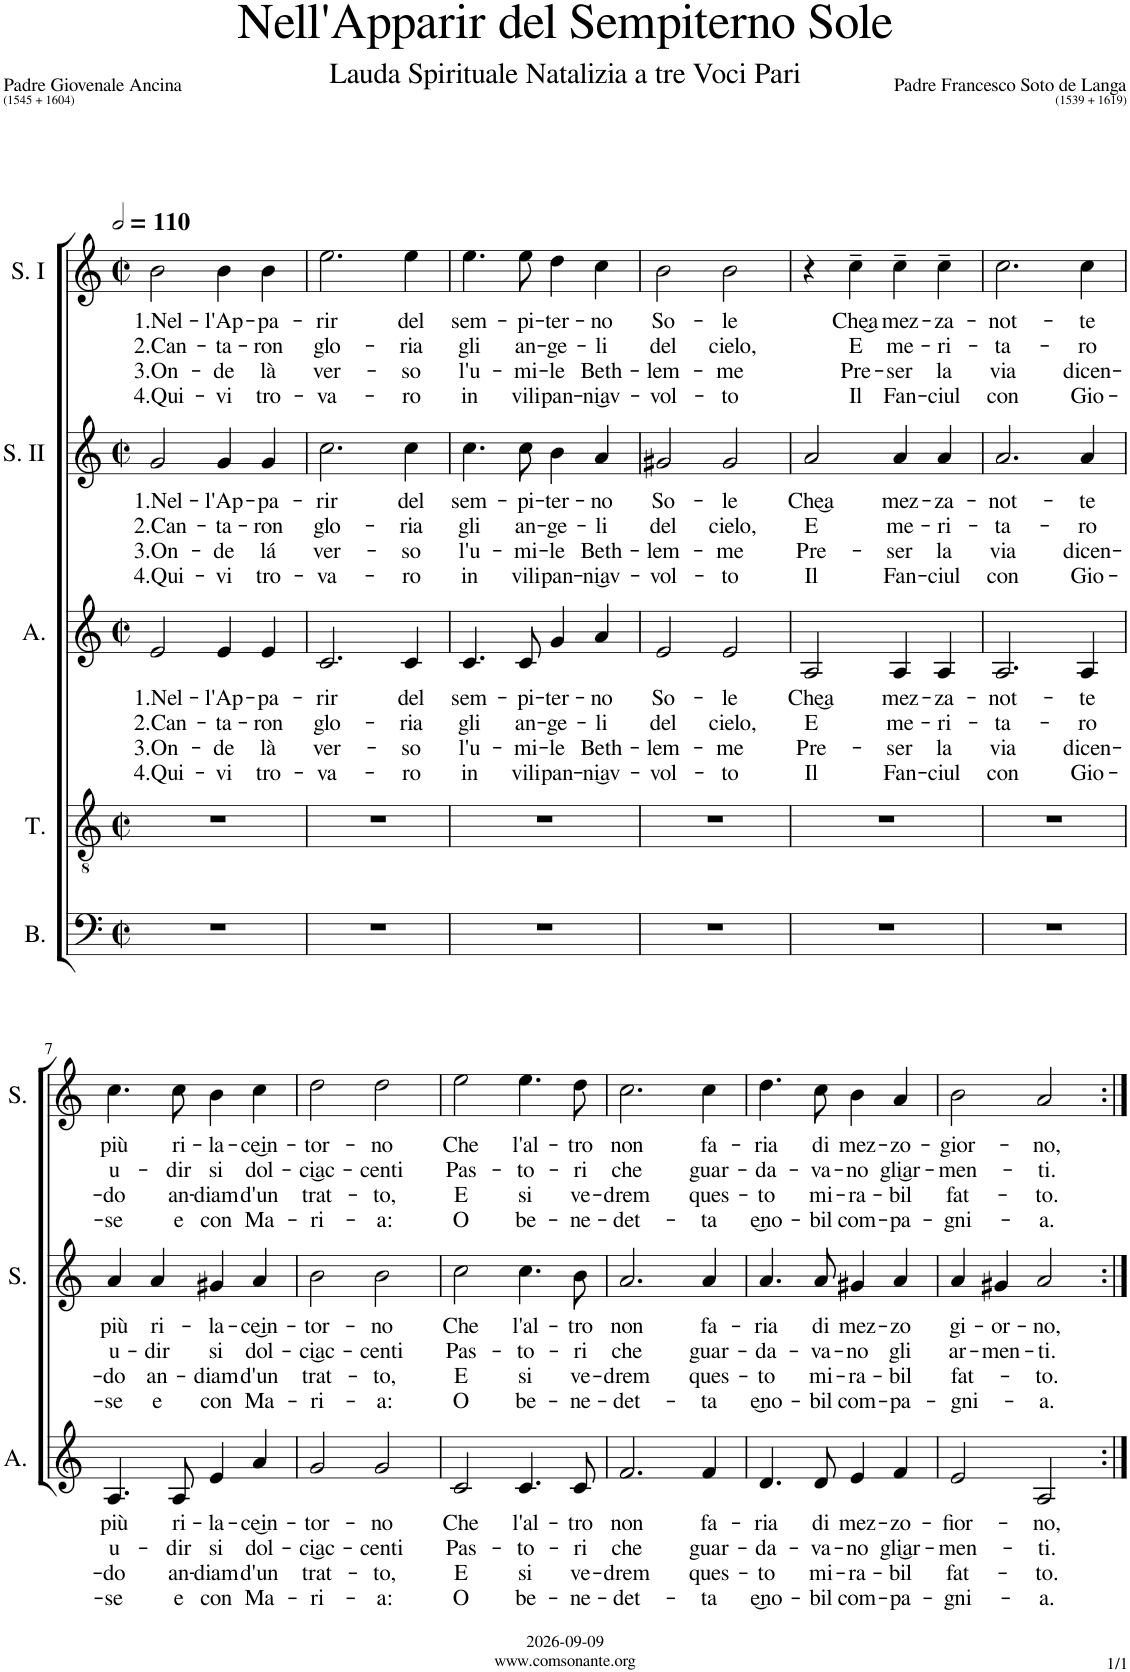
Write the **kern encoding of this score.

**kern	**kern	**kern	**text	**text	**text	**text	**kern	**text	**text	**text	**text	**kern	**text	**text	**text	**text
*part5	*part4	*part3	*part3	*part3	*part3	*part3	*part2	*part2	*part2	*part2	*part2	*part1	*part1	*part1	*part1	*part1
*staff5	*staff4	*staff3	*staff3	*staff3	*staff3	*staff3	*staff2	*staff2	*staff2	*staff2	*staff2	*staff1	*staff1	*staff1	*staff1	*staff1
*I"B.	*I"T.	*I"A.	*	*	*	*	*I"S. II	*	*	*	*	*I"S. I	*	*	*	*
*I'B.	*I'T.	*I'A.	*	*	*	*	*I'S.	*	*	*	*	*I'S.	*	*	*	*
*clefF4	*clefGv2	*clefG2	*	*	*	*	*clefG2	*	*	*	*	*clefG2	*	*	*	*
*k[]	*k[]	*k[]	*	*	*	*	*k[]	*	*	*	*	*k[]	*	*	*	*
*M2/2	*M2/2	*M2/2	*	*	*	*	*M2/2	*	*	*	*	*M2/2	*	*	*	*
*met(c|)	*met(c|)	*met(c|)	*	*	*	*	*met(c|)	*	*	*	*	*met(c|)	*	*	*	*
*MM220	*MM220	*MM220	*	*	*	*	*MM220	*	*	*	*	*MM220	*	*	*	*
=1	=1	=1	=1	=1	=1	=1	=1	=1	=1	=1	=1	=1	=1	=1	=1	=1
!	!	!	!LO:LY:b	!LO:LY:b	!LO:LY:b	!LO:LY:b	!	!LO:LY:b	!LO:LY:b	!LO:LY:b	!LO:LY:b	!	!LO:LY:b	!LO:LY:b	!LO:LY:b	!LO:LY:b
1r	1r	2e/	1.Nel-	2.Can-	3.On-	4.Qui-	2g/	1.Nel-	2.Can-	3.On-	4.Qui-	2b\	1.Nel-	2.Can-	3.On-	4.Qui-
!	!	!	!LO:LY:b	!LO:LY:b	!LO:LY:b	!LO:LY:b	!	!LO:LY:b	!LO:LY:b	!LO:LY:b	!LO:LY:b	!	!LO:LY:b	!LO:LY:b	!LO:LY:b	!LO:LY:b
.	.	4e/	-l'Ap-	-ta-	-de	-vi	4g/	-l'Ap-	-ta-	-de	-vi	4b\	-l'Ap-	-ta-	-de	-vi
!	!	!	!LO:LY:b	!LO:LY:b	!LO:LY:b	!LO:LY:b	!	!LO:LY:b	!LO:LY:b	!LO:LY:b	!LO:LY:b	!	!LO:LY:b	!LO:LY:b	!LO:LY:b	!LO:LY:b
.	.	4e/	-pa-	-ron	là	tro-	4g/	-pa-	-ron	lá	tro-	4b\	-pa-	-ron	là	tro-
=2	=2	=2	=2	=2	=2	=2	=2	=2	=2	=2	=2	=2	=2	=2	=2	=2
!	!	!	!LO:LY:b	!LO:LY:b	!LO:LY:b	!LO:LY:b	!	!LO:LY:b	!LO:LY:b	!LO:LY:b	!LO:LY:b	!	!LO:LY:b	!LO:LY:b	!LO:LY:b	!LO:LY:b
1r	1r	2.c/	-rir	glo-	ver-	-va-	2.cc\	-rir	glo-	ver-	-va-	2.ee\	-rir	glo-	ver-	-va-
!	!	!	!LO:LY:b	!LO:LY:b	!LO:LY:b	!LO:LY:b	!	!LO:LY:b	!LO:LY:b	!LO:LY:b	!LO:LY:b	!	!LO:LY:b	!LO:LY:b	!LO:LY:b	!LO:LY:b
.	.	4c/	del	-ria	-so	-ro	4cc\	del	-ria	-so	-ro	4ee\	del	-ria	-so	-ro
=3	=3	=3	=3	=3	=3	=3	=3	=3	=3	=3	=3	=3	=3	=3	=3	=3
!	!	!	!LO:LY:b	!LO:LY:b	!LO:LY:b	!LO:LY:b	!	!LO:LY:b	!LO:LY:b	!LO:LY:b	!LO:LY:b	!	!LO:LY:b	!LO:LY:b	!LO:LY:b	!LO:LY:b
1r	1r	4.c/	sem-	gli	l'u-	in	4.cc\	sem-	gli	l'u-	in	4.ee\	sem-	gli	l'u-	in
!	!	!	!LO:LY:b	!LO:LY:b	!LO:LY:b	!LO:LY:b	!	!LO:LY:b	!LO:LY:b	!LO:LY:b	!LO:LY:b	!	!LO:LY:b	!LO:LY:b	!LO:LY:b	!LO:LY:b
.	.	8c/	-pi-	an-	-mi-	vili	8cc\	-pi-	an-	-mi-	vili	8ee\	-pi-	an-	-mi-	vili
!	!	!	!LO:LY:b	!LO:LY:b	!LO:LY:b	!LO:LY:b	!	!LO:LY:b	!LO:LY:b	!LO:LY:b	!LO:LY:b	!	!LO:LY:b	!LO:LY:b	!LO:LY:b	!LO:LY:b
.	.	4g/	-ter-	-ge-	-le	pan-	4b\	-ter-	-ge-	-le	pan-	4dd\	-ter-	-ge-	-le	pan-
!	!	!	!LO:LY:b	!LO:LY:b	!LO:LY:b	!LO:LY:b	!	!LO:LY:b	!LO:LY:b	!LO:LY:b	!LO:LY:b	!	!LO:LY:b	!LO:LY:b	!LO:LY:b	!LO:LY:b
.	.	4a/	-no	-li	Beth-	-ni͜av-	4a/	-no	-li	Beth-	-ni͜av-	4cc\	-no	-li	Beth-	-ni͜av-
=4	=4	=4	=4	=4	=4	=4	=4	=4	=4	=4	=4	=4	=4	=4	=4	=4
!	!	!	!LO:LY:b	!LO:LY:b	!LO:LY:b	!LO:LY:b	!	!LO:LY:b	!LO:LY:b	!LO:LY:b	!LO:LY:b	!	!LO:LY:b	!LO:LY:b	!LO:LY:b	!LO:LY:b
1r	1r	2e/	So-	del	-lem-	-vol-	2g#X/	So-	del	-lem-	-vol-	2b\	So-	del	-lem-	-vol-
!	!	!	!LO:LY:b	!LO:LY:b	!LO:LY:b	!LO:LY:b	!	!LO:LY:b	!LO:LY:b	!LO:LY:b	!LO:LY:b	!	!LO:LY:b	!LO:LY:b	!LO:LY:b	!LO:LY:b
.	.	2e/	-le	cielo,	-me	-to	2g#/	-le	cielo,	-me	-to	2b\	-le	cielo,	-me	-to
=5	=5	=5	=5	=5	=5	=5	=5	=5	=5	=5	=5	=5	=5	=5	=5	=5
!	!	!	!LO:LY:b	!LO:LY:b	!LO:LY:b	!LO:LY:b	!	!LO:LY:b	!LO:LY:b	!LO:LY:b	!LO:LY:b	!	!	!	!	!
1r	1r	2A/	Che͜a	E	Pre-	Il	2a/	Che͜a	E	Pre-	Il	4r	.	.	.	.
!	!	!	!	!	!	!	!	!	!	!	!	!	!LO:LY:b	!LO:LY:b	!LO:LY:b	!LO:LY:b
.	.	.	.	.	.	.	.	.	.	.	.	4cc~\	Che͜a	E	Pre-	Il
!	!	!	!LO:LY:b	!LO:LY:b	!LO:LY:b	!LO:LY:b	!	!LO:LY:b	!LO:LY:b	!LO:LY:b	!LO:LY:b	!	!LO:LY:b	!LO:LY:b	!LO:LY:b	!LO:LY:b
.	.	4A/	mez-	me-	-ser	Fan-	4a/	mez-	me-	-ser	Fan-	4cc~\	mez-	me-	-ser	Fan-
!	!	!	!LO:LY:b	!LO:LY:b	!LO:LY:b	!LO:LY:b	!	!LO:LY:b	!LO:LY:b	!LO:LY:b	!LO:LY:b	!	!LO:LY:b	!LO:LY:b	!LO:LY:b	!LO:LY:b
.	.	4A/	-za-	-ri-	la	-ciul	4a/	-za-	-ri-	la	-ciul	4cc~\	-za-	-ri-	la	-ciul
=6	=6	=6	=6	=6	=6	=6	=6	=6	=6	=6	=6	=6	=6	=6	=6	=6
!	!	!	!LO:LY:b	!LO:LY:b	!LO:LY:b	!LO:LY:b	!	!LO:LY:b	!LO:LY:b	!LO:LY:b	!LO:LY:b	!	!LO:LY:b	!LO:LY:b	!LO:LY:b	!LO:LY:b
1r	1r	2.A/	-not-	-ta-	via	con	2.a/	-not-	-ta-	via	con	2.cc\	-not-	-ta-	via	con
!	!	!	!LO:LY:b	!LO:LY:b	!LO:LY:b	!LO:LY:b	!	!LO:LY:b	!LO:LY:b	!LO:LY:b	!LO:LY:b	!	!LO:LY:b	!LO:LY:b	!LO:LY:b	!LO:LY:b
.	.	4A/	-te	-ro	dicen-	Gio-	4a/	-te	-ro	dicen-	Gio-	4cc\	-te	-ro	dicen-	Gio-
!!LO:LB:g=z
=7	=7	=7	=7	=7	=7	=7	=7	=7	=7	=7	=7	=7	=7	=7	=7	=7
!	!	!	!LO:LY:b	!LO:LY:b	!LO:LY:b	!LO:LY:b	!	!LO:LY:b	!LO:LY:b	!LO:LY:b	!LO:LY:b	!	!LO:LY:b	!LO:LY:b	!LO:LY:b	!LO:LY:b
1r	1r	4.A/	più	u-	-do	-se	4a/	più	u-	-do	-se	4.cc\	più	u-	-do	-se
!	!	!	!	!	!	!	!	!LO:LY:b	!LO:LY:b	!LO:LY:b	!LO:LY:b	!	!	!	!	!
.	.	.	.	.	.	.	4a/	ri-	-dir	an-	e	.	.	.	.	.
!	!	!	!LO:LY:b	!LO:LY:b	!LO:LY:b	!LO:LY:b	!	!	!	!	!	!	!LO:LY:b	!LO:LY:b	!LO:LY:b	!LO:LY:b
.	.	8A/	ri-	-dir	an-	e	.	.	.	.	.	8cc\	ri-	-dir	an-	e
!	!	!	!LO:LY:b	!LO:LY:b	!LO:LY:b	!LO:LY:b	!	!LO:LY:b	!LO:LY:b	!LO:LY:b	!LO:LY:b	!	!LO:LY:b	!LO:LY:b	!LO:LY:b	!LO:LY:b
.	.	4e/	-la-	si	-diam	con	4g#X/	-la-	si	-diam	con	4b\	-la-	si	-diam	con
!	!	!	!LO:LY:b	!LO:LY:b	!LO:LY:b	!LO:LY:b	!	!LO:LY:b	!LO:LY:b	!LO:LY:b	!LO:LY:b	!	!LO:LY:b	!LO:LY:b	!LO:LY:b	!LO:LY:b
.	.	4a/	-ce͜in-	dol-	d'un	Ma-	4a/	-ce͜in-	dol-	d'un	Ma-	4cc\	-ce͜in-	dol-	d'un	Ma-
=8	=8	=8	=8	=8	=8	=8	=8	=8	=8	=8	=8	=8	=8	=8	=8	=8
!	!	!	!LO:LY:b	!LO:LY:b	!LO:LY:b	!LO:LY:b	!	!LO:LY:b	!LO:LY:b	!LO:LY:b	!LO:LY:b	!	!LO:LY:b	!LO:LY:b	!LO:LY:b	!LO:LY:b
1r	1r	2g/	-tor-	-ci͜ac-	trat-	-ri-	2b\	-tor-	-ci͜ac-	trat-	-ri-	2dd\	-tor-	-ci͜ac-	trat-	-ri-
!	!	!	!LO:LY:b	!LO:LY:b	!LO:LY:b	!LO:LY:b	!	!LO:LY:b	!LO:LY:b	!LO:LY:b	!LO:LY:b	!	!LO:LY:b	!LO:LY:b	!LO:LY:b	!LO:LY:b
.	.	2g/	-no	-centi	-to,	-a:	2b\	-no	-centi	-to,	-a:	2dd\	-no	-centi	-to,	-a:
=9	=9	=9	=9	=9	=9	=9	=9	=9	=9	=9	=9	=9	=9	=9	=9	=9
!	!	!	!LO:LY:b	!LO:LY:b	!LO:LY:b	!LO:LY:b	!	!LO:LY:b	!LO:LY:b	!LO:LY:b	!LO:LY:b	!	!LO:LY:b	!LO:LY:b	!LO:LY:b	!LO:LY:b
1r	1r	2c/	Che	Pas-	E	O	2cc\	Che	Pas-	E	O	2ee\	Che	Pas-	E	O
!	!	!	!LO:LY:b	!LO:LY:b	!LO:LY:b	!LO:LY:b	!	!LO:LY:b	!LO:LY:b	!LO:LY:b	!LO:LY:b	!	!LO:LY:b	!LO:LY:b	!LO:LY:b	!LO:LY:b
.	.	4.c/	l'al-	-to-	si	be-	4.cc\	l'al-	-to-	si	be-	4.ee\	l'al-	-to-	si	be-
!	!	!	!LO:LY:b	!LO:LY:b	!LO:LY:b	!LO:LY:b	!	!LO:LY:b	!LO:LY:b	!LO:LY:b	!LO:LY:b	!	!LO:LY:b	!LO:LY:b	!LO:LY:b	!LO:LY:b
.	.	8c/	-tro	-ri	ve-	-ne-	8b\	-tro	-ri	ve-	-ne-	8dd\	-tro	-ri	ve-	-ne-
=10	=10	=10	=10	=10	=10	=10	=10	=10	=10	=10	=10	=10	=10	=10	=10	=10
!	!	!	!LO:LY:b	!LO:LY:b	!LO:LY:b	!LO:LY:b	!	!LO:LY:b	!LO:LY:b	!LO:LY:b	!LO:LY:b	!	!LO:LY:b	!LO:LY:b	!LO:LY:b	!LO:LY:b
1r	1r	2.f/	non	che	-drem	-det-	2.a/	non	che	-drem	-det-	2.cc\	non	che	-drem	-det-
!	!	!	!LO:LY:b	!LO:LY:b	!LO:LY:b	!LO:LY:b	!	!LO:LY:b	!LO:LY:b	!LO:LY:b	!LO:LY:b	!	!LO:LY:b	!LO:LY:b	!LO:LY:b	!LO:LY:b
.	.	4f/	fa-	guar-	ques-	-ta	4a/	fa-	guar-	ques-	-ta	4cc\	fa-	guar-	ques-	-ta
=11	=11	=11	=11	=11	=11	=11	=11	=11	=11	=11	=11	=11	=11	=11	=11	=11
!	!	!	!LO:LY:b	!LO:LY:b	!LO:LY:b	!LO:LY:b	!	!LO:LY:b	!LO:LY:b	!LO:LY:b	!LO:LY:b	!	!LO:LY:b	!LO:LY:b	!LO:LY:b	!LO:LY:b
1r	1r	4.d/	-ria	-da-	-to	e͜no-	4.a/	-ria	-da-	-to	e͜no-	4.dd\	-ria	-da-	-to	e͜no-
!	!	!	!LO:LY:b	!LO:LY:b	!LO:LY:b	!LO:LY:b	!	!LO:LY:b	!LO:LY:b	!LO:LY:b	!LO:LY:b	!	!LO:LY:b	!LO:LY:b	!LO:LY:b	!LO:LY:b
.	.	8d/	di	-va-	mi-	-bil	8a/	di	-va-	mi-	-bil	8cc\	di	-va-	mi-	-bil
!	!	!	!LO:LY:b	!LO:LY:b	!LO:LY:b	!LO:LY:b	!	!LO:LY:b	!LO:LY:b	!LO:LY:b	!LO:LY:b	!	!LO:LY:b	!LO:LY:b	!LO:LY:b	!LO:LY:b
.	.	4e/	mez-	-no	-ra-	com-	4g#X/	mez-	-no	-ra-	com-	4b\	mez-	-no	-ra-	com-
!	!	!	!LO:LY:b	!LO:LY:b	!LO:LY:b	!LO:LY:b	!	!LO:LY:b	!LO:LY:b	!LO:LY:b	!LO:LY:b	!	!LO:LY:b	!LO:LY:b	!LO:LY:b	!LO:LY:b
.	.	4f/	-zo-	gli͜ar-	-bil	-pa-	4a/	-zo	gli	-bil	-pa-	4a/	-zo-	gli͜ar-	-bil	-pa-
=12	=12	=12	=12	=12	=12	=12	=12	=12	=12	=12	=12	=12	=12	=12	=12	=12
!	!	!	!LO:LY:b	!LO:LY:b	!LO:LY:b	!LO:LY:b	!	!LO:LY:b	!LO:LY:b	!LO:LY:b	!LO:LY:b	!	!LO:LY:b	!LO:LY:b	!LO:LY:b	!LO:LY:b
1r	1r	2e/	-fior-	-men-	fat-	-gni-	4a/	gi-	ar-	fat-	-gni-	2b\	-gior-	-men-	fat-	-gni-
!	!	!	!	!	!	!	!	!LO:LY:b	!LO:LY:b	!	!	!	!	!	!	!
.	.	.	.	.	.	.	4g#X/	-or-	-men-	.	.	.	.	.	.	.
!	!	!	!LO:LY:b	!LO:LY:b	!LO:LY:b	!LO:LY:b	!	!LO:LY:b	!LO:LY:b	!LO:LY:b	!LO:LY:b	!	!LO:LY:b	!LO:LY:b	!LO:LY:b	!LO:LY:b
.	.	2A/	-no,	-ti.	-to.	-a.	2a/	-no,	-ti.	-to.	-a.	2a/	-no,	-ti.	-to.	-a.
=:|!	=:|!	=:|!	=:|!	=:|!	=:|!	=:|!	=:|!	=:|!	=:|!	=:|!	=:|!	=:|!	=:|!	=:|!	=:|!	=:|!
*-	*-	*-	*-	*-	*-	*-	*-	*-	*-	*-	*-	*-	*-	*-	*-	*-
